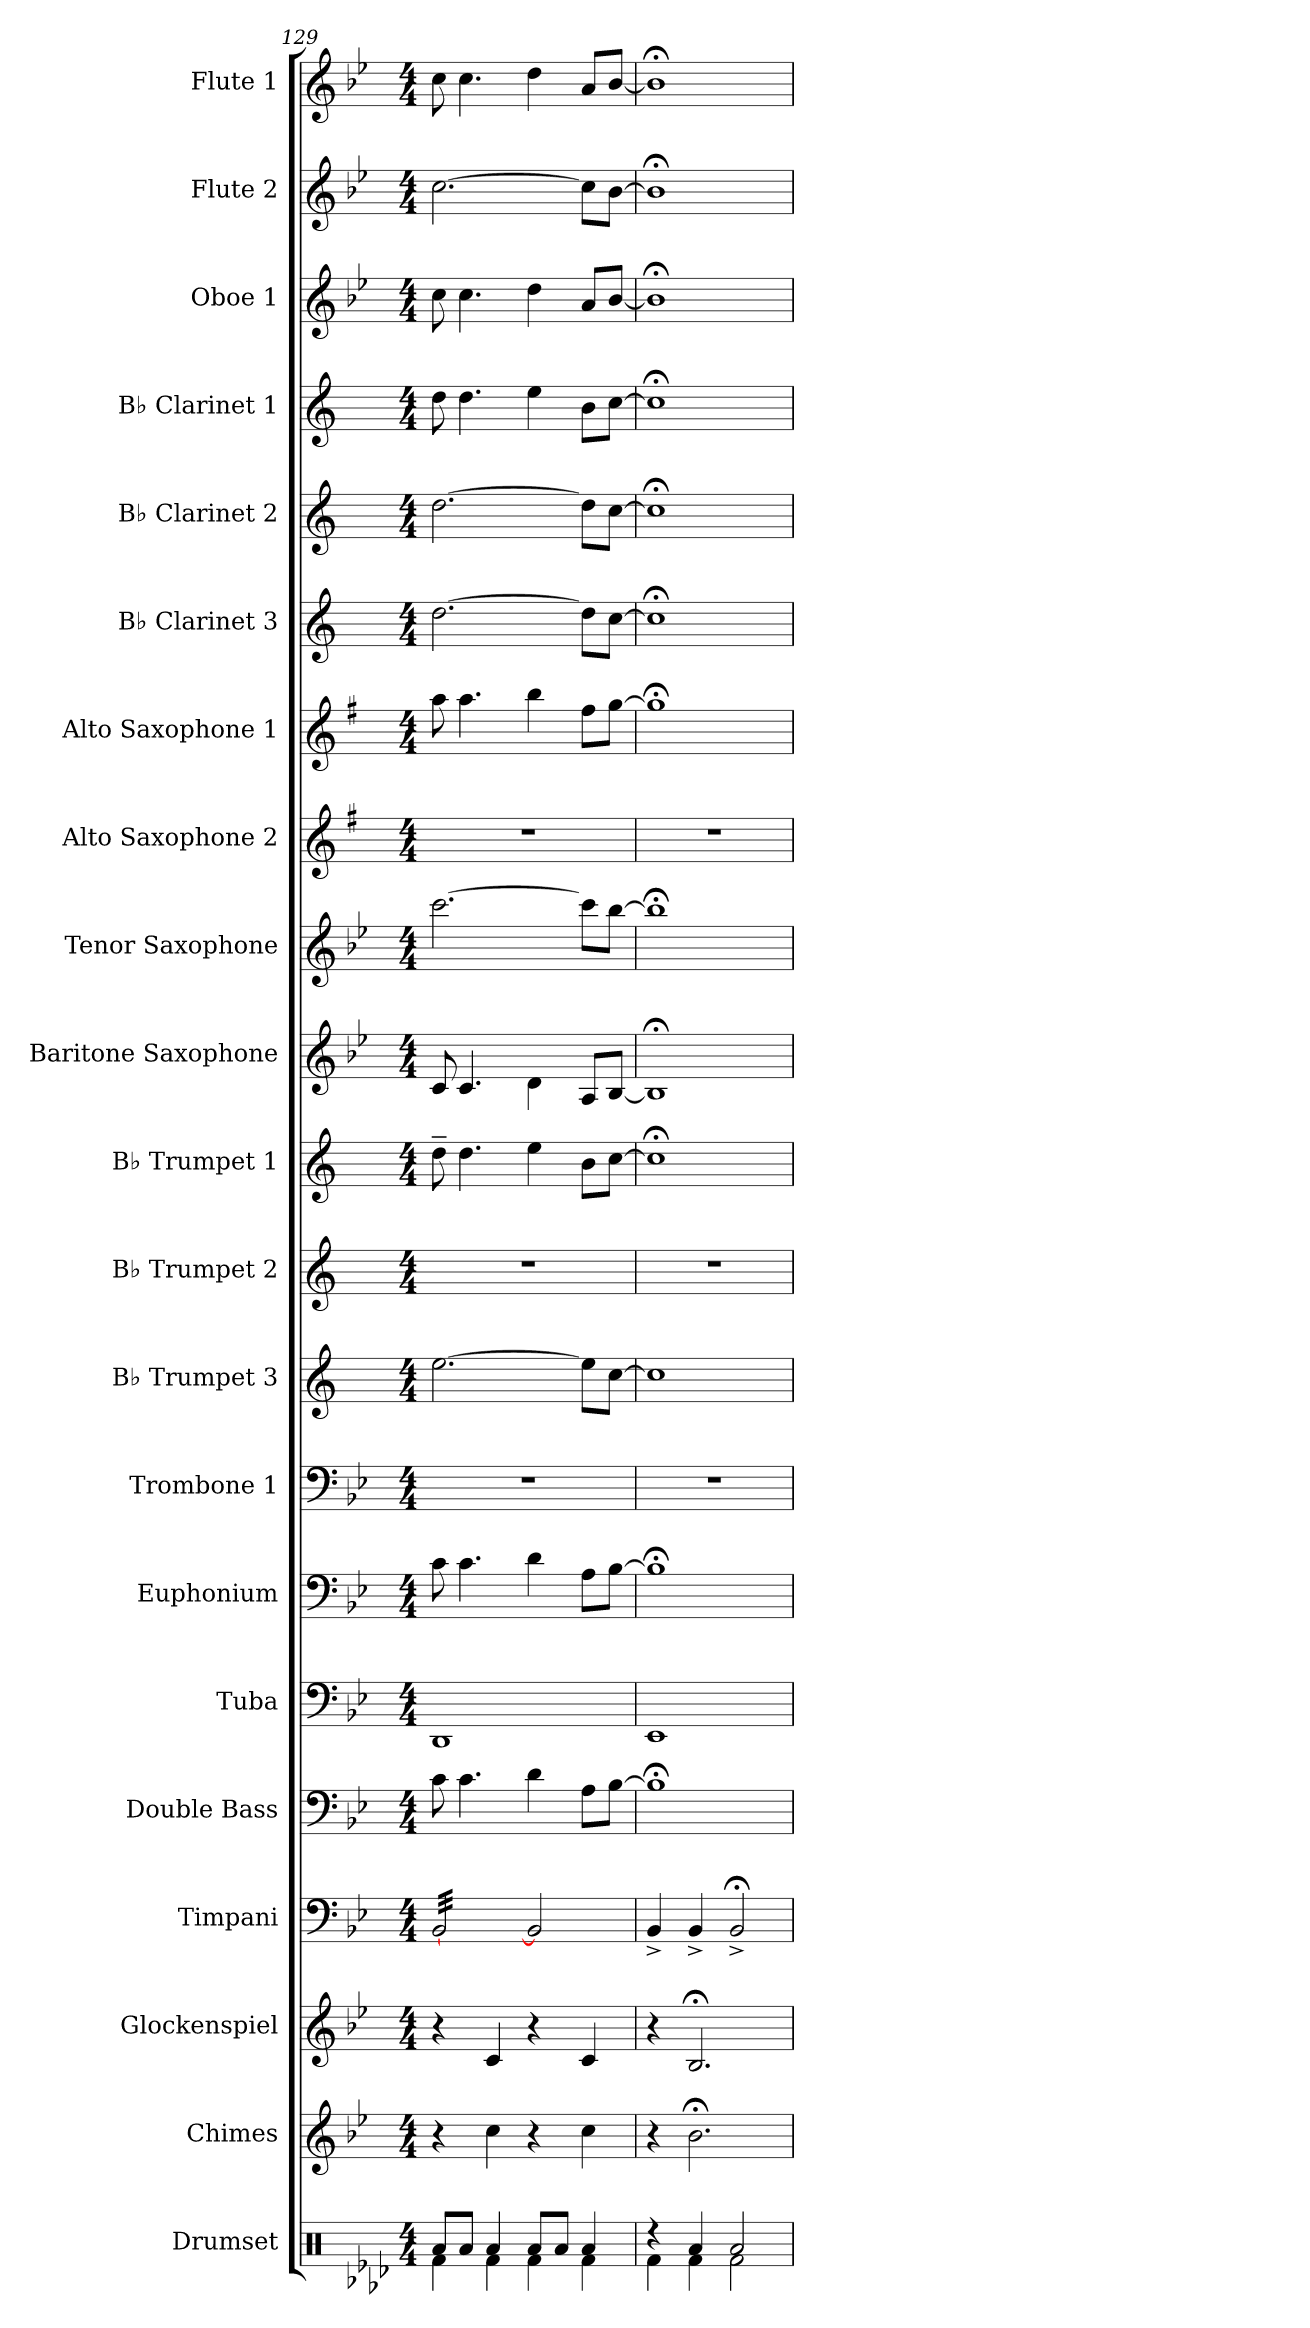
**kern	**kern	**kern	**kern	**kern	**kern	**kern	**kern	**kern	**kern	**kern	**kern	**kern	**kern	**kern	**kern	**kern	**kern	**kern	**kern	**kern
*part21	*part20	*part19	*part18	*part17	*part16	*part15	*part14	*part13	*part12	*part11	*part10	*part9	*part8	*part7	*part6	*part5	*part4	*part3	*part2	*part1
*staff21	*staff20	*staff19	*staff18	*staff17	*staff16	*staff15	*staff14	*staff13	*staff12	*staff11	*staff10	*staff9	*staff8	*staff7	*staff6	*staff5	*staff4	*staff3	*staff2	*staff1
*I"Drumset	*I"Chimes	*I"Glockenspiel	*I"Timpani	*I"Double Bass	*I"Tuba	*I"Euphonium	*I"Trombone 1	*I"B♭ Trumpet 3	*I"B♭ Trumpet 2	*I"B♭ Trumpet 1	*I"Baritone Saxophone	*I"Tenor Saxophone	*I"Alto Saxophone 2	*I"Alto Saxophone 1	*I"B♭ Clarinet 3	*I"B♭ Clarinet 2	*I"B♭ Clarinet 1	*I"Oboe 1	*I"Flute 2	*I"Flute 1
*I'D. Set	*I'Cme.	*I'Glk.	*I'Timp.	*I'Db.	*I'Tba.	*I'Euph.	*I'Tbn. 1	*I'B♭ Tpt. 3	*I'B♭ Tpt. 2	*I'B♭ Tpt. 1	*I'Bar. Sax.	*I'T. Sax.	*I'A. Sax. 2	*I'A. Sax. 1	*I'B♭ Cl. 3	*I'B♭ Cl. 2	*I'B♭ Cl. 1	*I'Ob. 1	*I'Fl. 2	*I'Fl. 1
*clefX	*clefG2	*clefG2	*clefF4	*clefF4	*clefF4	*clefF4	*clefF4	*clefG2	*clefG2	*clefG2	*clefG2	*clefG2	*clefG2	*clefG2	*clefG2	*clefG2	*clefG2	*clefG2	*clefG2	*clefG2
*	*	*ITrd-14c-24	*	*ITrd7c12	*	*	*	*ITrd1c2	*ITrd1c2	*ITrd1c2	*ITrd12c21	*ITrd8c14	*ITrd5c9	*ITrd5c9	*ITrd1c2	*ITrd1c2	*ITrd1c2	*	*	*
*k[b-e-a-d-]	*k[b-e-]	*k[b-e-]	*k[b-e-]	*k[b-e-]	*k[b-e-]	*k[b-e-]	*k[b-e-]	*k[b-e-]	*k[b-e-]	*k[b-e-]	*k[b-e-]	*k[b-e-]	*k[b-e-]	*k[b-e-]	*k[b-e-]	*k[b-e-]	*k[b-e-]	*k[b-e-]	*k[b-e-]	*k[b-e-]
*M4/4	*M4/4	*M4/4	*M4/4	*M4/4	*M4/4	*M4/4	*M4/4	*M4/4	*M4/4	*M4/4	*M4/4	*M4/4	*M4/4	*M4/4	*M4/4	*M4/4	*M4/4	*M4/4	*M4/4	*M4/4
=129	=129	=129	=129	=129	=129	=129	=129	=129	=129	=129	=129	=129	=129	=129	=129	=129	=129	=129	=129	=129
*^	*	*	*	*	*	*	*	*	*	*	*	*	*	*	*	*	*	*	*	*
*	*	*	*	*tremolo	*	*	*	*	*	*	*	*	*	*	*	*	*	*	*	*	*
8Ra/L	4Rf\	4r	4r	[32BB-/LLL	8C\	1DD	8c\	1r	[2.dd\	1r	8cc~\	8C/	[2.cc\	1r	8cc\	[2.cc\	[2.cc\	8cc\	8cc\	[2.cc\	8cc\
.	.	.	.	32BB-/	.	.	.	.	.	.	.	.	.	.	.	.	.	.	.	.	.
.	.	.	.	32BB-/	.	.	.	.	.	.	.	.	.	.	.	.	.	.	.	.	.
.	.	.	.	32BB-/	.	.	.	.	.	.	.	.	.	.	.	.	.	.	.	.	.
8Ra/J	.	.	.	32BB-/	4.C\	.	4.c\	.	.	.	4.cc\	4.C/	.	.	4.cc\	.	.	4.cc\	4.cc\	.	4.cc\
.	.	.	.	32BB-/	.	.	.	.	.	.	.	.	.	.	.	.	.	.	.	.	.
.	.	.	.	32BB-/	.	.	.	.	.	.	.	.	.	.	.	.	.	.	.	.	.
.	.	.	.	32BB-/	.	.	.	.	.	.	.	.	.	.	.	.	.	.	.	.	.
4Ra/	4Rf\	4cc\	4ccc/	32BB-/	.	.	.	.	.	.	.	.	.	.	.	.	.	.	.	.	.
.	.	.	.	32BB-/	.	.	.	.	.	.	.	.	.	.	.	.	.	.	.	.	.
.	.	.	.	32BB-/	.	.	.	.	.	.	.	.	.	.	.	.	.	.	.	.	.
.	.	.	.	32BB-/	.	.	.	.	.	.	.	.	.	.	.	.	.	.	.	.	.
.	.	.	.	32BB-/	.	.	.	.	.	.	.	.	.	.	.	.	.	.	.	.	.
.	.	.	.	32BB-/	.	.	.	.	.	.	.	.	.	.	.	.	.	.	.	.	.
.	.	.	.	32BB-/	.	.	.	.	.	.	.	.	.	.	.	.	.	.	.	.	.
.	.	.	.	32BB-/JJJ	.	.	.	.	.	.	.	.	.	.	.	.	.	.	.	.	.
*	*	*	*	*Xtremolo	*	*	*	*	*	*	*	*	*	*	*	*	*	*	*	*	*
8Ra/L	4Rf\	4r	4r	2BB-/]	4D\	.	4d\	.	.	.	4dd\	4D\	.	.	4dd\	.	.	4dd\	4dd\	.	4dd\
8Ra/J	.	.	.	.	.	.	.	.	.	.	.	.	.	.	.	.	.	.	.	.	.
4Ra/	4Rf\	4cc\	4ccc/	.	8AA\L	.	8A\L	.	8dd\L]	.	8a\L	8AA/L	8cc\L]	.	8a\L	8cc\L]	8cc\L]	8a\L	8a/L	8cc\L]	8a/L
.	.	.	.	.	[8BB-\J	.	[8B-\J	.	[8b-\J	.	[8b-\J	[8BB-/J	[8b-\J	.	[8b-\J	[8b-\J	[8b-\J	[8b-\J	[8b-/J	[8b-\J	[8b-/J
=130	=130	=130	=130	=130	=130	=130	=130	=130	=130	=130	=130	=130	=130	=130	=130	=130	=130	=130	=130	=130	=130
4r	4Rf\	4r	4r	4BB-^/	1BB-;<]	1EE-	1B-;<]	1r	1b-]	1r	1b-;<]	1BB-;<]	1b-;<]	1r	1b-;<]	1b-;<]	1b-;<]	1b-;<]	1b-;<]	1b-;<]	1b-;<]
4Ra/	4Rf\	2.b-;<\	2.bb-;</	4BB-^/	.	.	.	.	.	.	.	.	.	.	.	.	.	.	.	.	.
2Ra/	2Rf\	.	.	2BB-;<^/	.	.	.	.	.	.	.	.	.	.	.	.	.	.	.	.	.
*v	*v	*	*	*	*	*	*	*	*	*	*	*	*	*	*	*	*	*	*	*	*
=	=	=	=	=	=	=	=	=	=	=	=	=	=	=	=	=	=	=	=	=
*-	*-	*-	*-	*-	*-	*-	*-	*-	*-	*-	*-	*-	*-	*-	*-	*-	*-	*-	*-	*-
